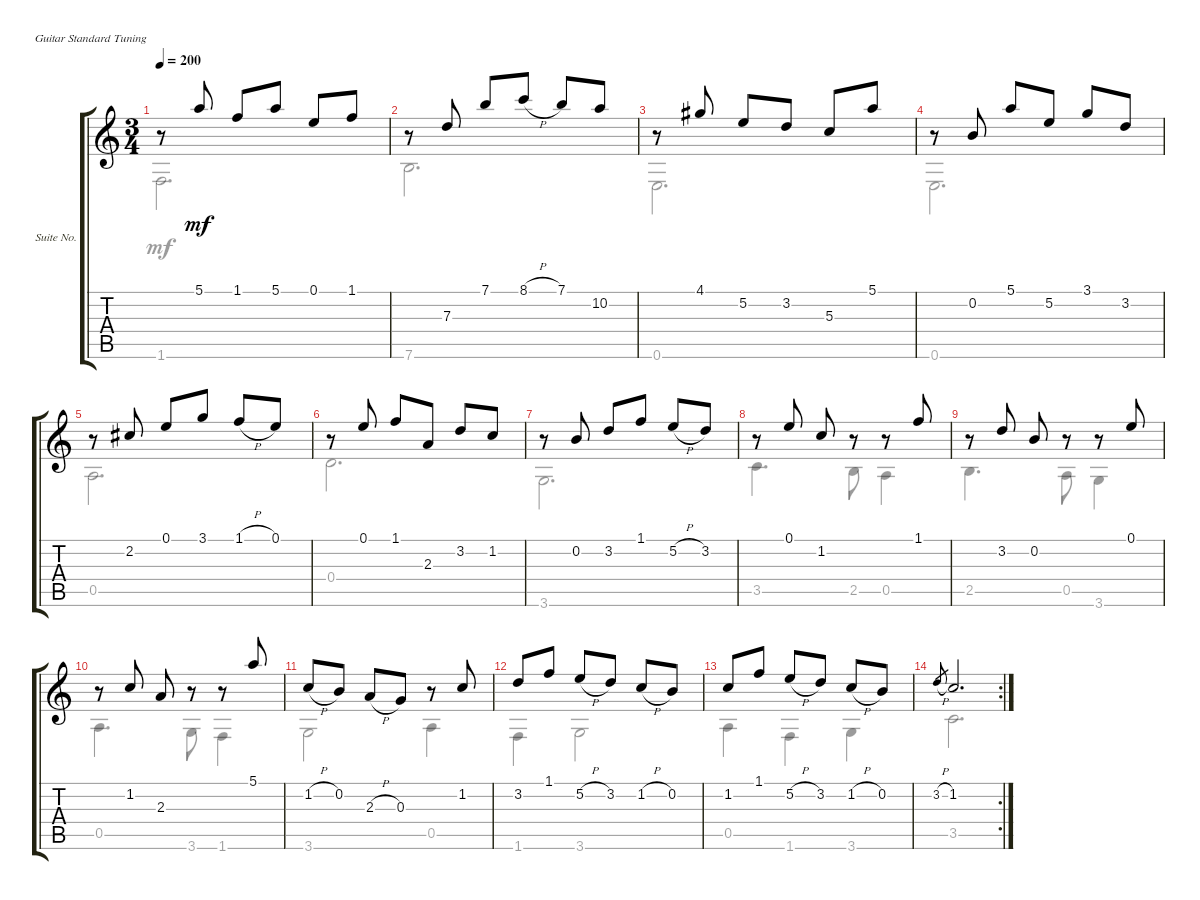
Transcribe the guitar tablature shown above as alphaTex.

\bracketExtendMode groupsimilarinstruments
\firstSystemTrackNameOrientation horizontal
\otherSystemsTrackNameOrientation horizontal
\track ("Suite No. 9 In C (D9) - 8. Presto " "Suite No. ") {instrument acousticguitarnylon}
\staff {score tabs}
\tuning (E4 B3 G3 D3 A2 E2)
\voice
\ts (3 4)
\tempo 200
\clef g2
\ks c
r.8{dy mf} 5.1.8 1.1.8 5.1.8 0.1.8 1.1.8 |
r.8 7.3.8 7.1.8 8.1{h}.8 7.1.8 10.2.8 |
r.8 4.1.8 5.2.8 3.2.8 5.3.8 5.1.8 |
r.8 0.2.8 5.1.8 5.2.8 3.1.8 3.2.8 |
r.8 2.2.8 0.1.8 3.1.8 1.1{h}.8 0.1.8 |
r.8 0.1.8 1.1.8 2.3.8 3.2.8 1.2.8 |
r.8 0.2.8 3.2.8 1.1.8 5.2{h}.8 3.2.8 |
r.8 0.1.8 1.2.8 r.8 r.8 1.1.8 |
r.8 3.2.8 0.2.8 r.8 r.8 0.1.8 |
r.8 1.2.8 2.3.8 r.8 r.8 5.1.8 |
1.2{h}.8 0.2.8 2.3{h}.8 0.3.8 r.8 1.2.8 |
3.2.8 1.1.8 5.2{h}.8 3.2.8 1.2{h}.8 0.2.8 |
1.2.8 1.1.8 5.2{h}.8 3.2.8 1.2{h}.8 0.2.8 |
\rc 2
3.2{h}.8{gr} 1.2.2{d}
\voice
\clef g2
\ottava regular
\simile none
\ks c
1.6.2{d dy mf} |
7.6.2{d} |
0.6.2{d} |
0.6.2{d} |
0.5.2{d} |
0.4.2{d} |
3.6.2{d} |
3.5.4{d} 2.5.8 0.5.4 |
2.5.4{d} 0.5.8 3.6.4 |
0.5.4{d} 3.6.8 1.6.4 |
3.6.2 0.5.4 |
1.6.4 3.6.2 |
0.5.4 1.6.4 3.6.4 |
3.5.2{d}
